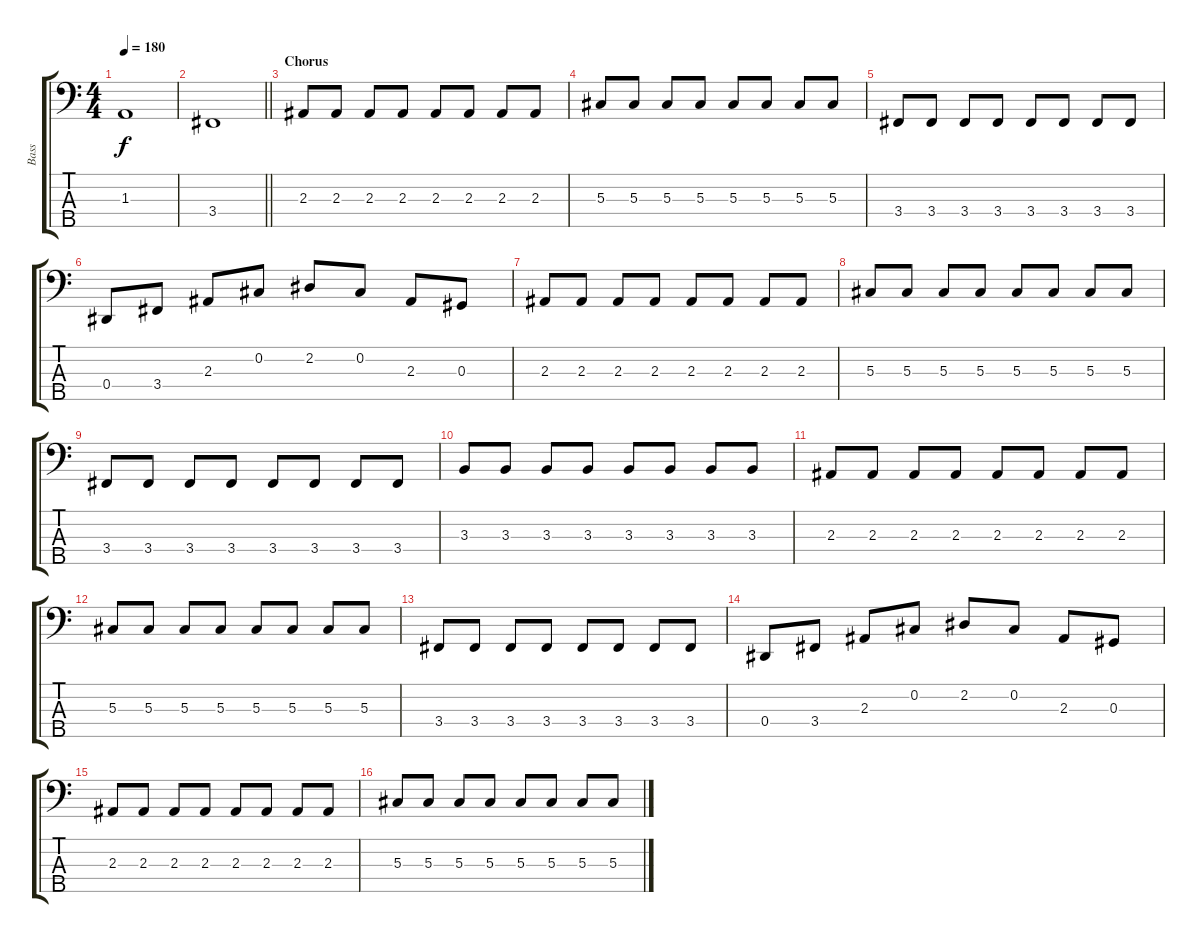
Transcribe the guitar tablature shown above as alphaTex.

\track ("Bass" "Bass") {instrument electricbassfinger}
\staff {score tabs}
\tuning (Gb2 Db2 Ab1 Eb1 Bb0) {hide}
\ts (4 4)
\tempo 180
\clef f4
\ks c
1.3.1{dy f} |
\barLineRight lightlight
3.4.1 |
\section ("" "Chorus")
2.3.8 2.3.8 2.3.8 2.3.8 2.3.8 2.3.8 2.3.8 2.3.8 |
5.3.8 5.3.8 5.3.8 5.3.8 5.3.8 5.3.8 5.3.8 5.3.8 |
3.4.8 3.4.8 3.4.8 3.4.8 3.4.8 3.4.8 3.4.8 3.4.8 |
0.4.8 3.4.8 2.3.8 0.2.8 2.2.8 0.2.8 2.3.8 0.3.8 |
2.3.8 2.3.8 2.3.8 2.3.8 2.3.8 2.3.8 2.3.8 2.3.8 |
5.3.8 5.3.8 5.3.8 5.3.8 5.3.8 5.3.8 5.3.8 5.3.8 |
3.4.8 3.4.8 3.4.8 3.4.8 3.4.8 3.4.8 3.4.8 3.4.8 |
3.3.8 3.3.8 3.3.8 3.3.8 3.3.8 3.3.8 3.3.8 3.3.8 |
2.3.8 2.3.8 2.3.8 2.3.8 2.3.8 2.3.8 2.3.8 2.3.8 |
5.3.8 5.3.8 5.3.8 5.3.8 5.3.8 5.3.8 5.3.8 5.3.8 |
3.4.8 3.4.8 3.4.8 3.4.8 3.4.8 3.4.8 3.4.8 3.4.8 |
0.4.8 3.4.8 2.3.8 0.2.8 2.2.8 0.2.8 2.3.8 0.3.8 |
2.3.8 2.3.8 2.3.8 2.3.8 2.3.8 2.3.8 2.3.8 2.3.8 |
5.3.8 5.3.8 5.3.8 5.3.8 5.3.8 5.3.8 5.3.8 5.3.8
